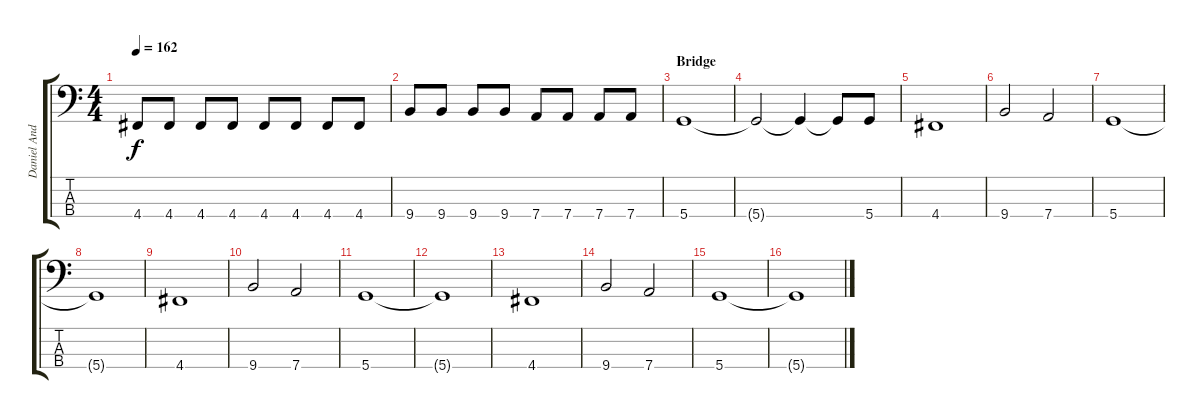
\track ("Daniel Anderson" "Daniel And") {instrument electricbassfinger}
\staff {score tabs}
\tuning (G2 D2 A1 D1) {hide}
\ts (4 4)
\tempo 162
\clef f4
\ks c
4.4.8{dy f} 4.4.8 4.4.8 4.4.8 4.4.8 4.4.8 4.4.8 4.4.8 |
9.4.8 9.4.8 9.4.8 9.4.8 7.4.8 7.4.8 7.4.8 7.4.8 |
\section ("" "Bridge")
5.4.1 |
5.4{t}.2 5.4{t}.4 5.4{t}.8 5.4.8 |
4.4.1 |
9.4.2 7.4.2 |
5.4.1 |
5.4{t}.1 |
4.4.1 |
9.4.2 7.4.2 |
5.4.1 |
5.4{t}.1 |
4.4.1 |
9.4.2 7.4.2 |
5.4.1 |
5.4{t}.1
